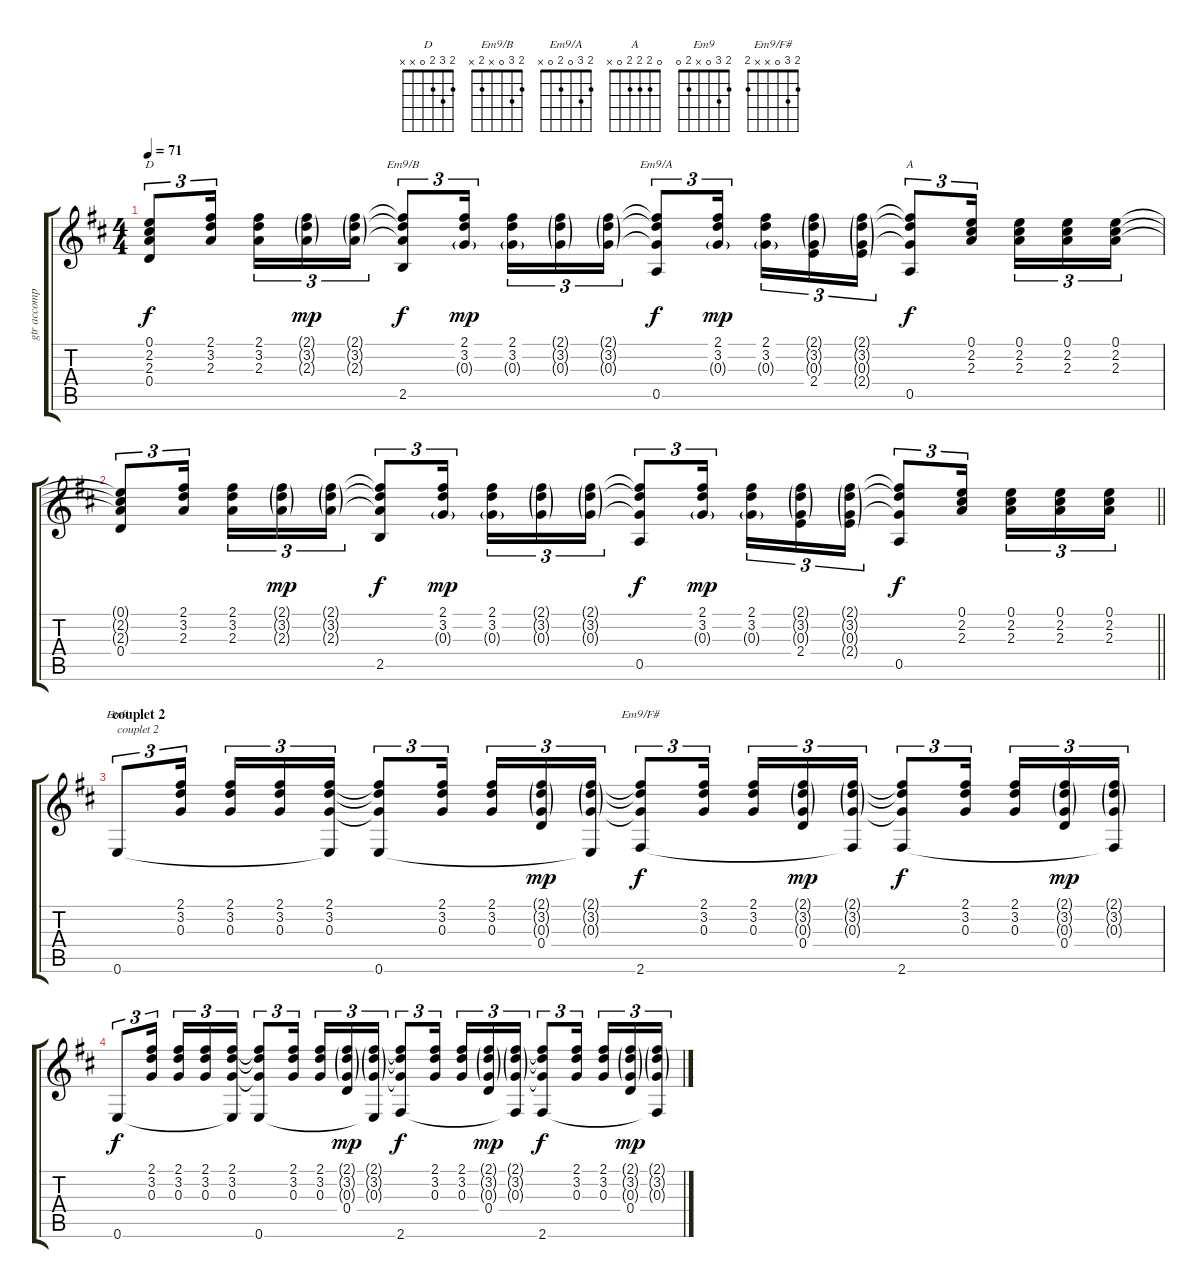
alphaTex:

\track ("gtr accompagnement" "gtr accomp") {instrument acousticguitarnylon}
\staff {score tabs}
\tuning (E4 B3 G3 D3 A2 E2) {hide}
\chord ("D" 2 3 2 0 x x)
\chord ("Em9/B" 2 3 0 x 2 x)
\chord ("Em9/A" 2 3 0 2 0 x)
\chord ("A" 0 2 2 2 0 x)
\chord ("Em9" 2 3 0 x 2 0)
\chord ("Em9/F#" 2 3 0 x x 2)
\ts (4 4)
\tempo 71
\clef g2
\ks d
(0.1{t} 2.2{t} 2.3{t} 0.4).8{tu (3 2) ch "D" dy f} (2.1 3.2 2.3).16{tu (3 2)} (2.1 3.2 2.3).16{tu (3 2)} (2.1{g} 3.2{g} 2.3{g}).16{tu (3 2) dy mp} (2.1{g} 3.2{g} 2.3{g}).16{tu (3 2)} (2.1{t} 3.2{t} 2.3{t} 2.5).8{tu (3 2) ch "Em9/B" dy f} (2.1 3.2 0.3{g}).16{tu (3 2) dy mp} (2.1 3.2 0.3{g}).16{tu (3 2)} (2.1{g} 3.2{g} 0.3{g}).16{tu (3 2)} (2.1{g} 3.2{g} 0.3{g}).16{tu (3 2)} (2.1{t} 3.2{t} 0.3{t} 0.5).8{tu (3 2) ch "Em9/A" dy f} (2.1 3.2 0.3{g}).16{tu (3 2) dy mp} (2.1 3.2 0.3{g}).16{tu (3 2)} (2.1{g} 3.2{g} 0.3{g} 2.4).16{tu (3 2)} (2.1{g} 3.2{g} 0.3{g} 2.4{g}).16{tu (3 2)} (2.1{t} 3.2{t} 0.3{t} 0.5).8{tu (3 2) ch "A" dy f} (0.1 2.2 2.3).16{tu (3 2)} (0.1 2.2 2.3).16{tu (3 2)} (0.1 2.2 2.3).16{tu (3 2)} (0.1 2.2 2.3).16{tu (3 2)} |
\barLineRight lightlight
(0.1{t} 2.2{t} 2.3{t} 0.4).8{tu (3 2)} (2.1 3.2 2.3).16{tu (3 2)} (2.1 3.2 2.3).16{tu (3 2)} (2.1{g} 3.2{g} 2.3{g}).16{tu (3 2) dy mp} (2.1{g} 3.2{g} 2.3{g}).16{tu (3 2)} (2.1{t} 3.2{t} 2.3{t} 2.5).8{tu (3 2) dy f} (2.1 3.2 0.3{g}).16{tu (3 2) dy mp} (2.1 3.2 0.3{g}).16{tu (3 2)} (2.1{g} 3.2{g} 0.3{g}).16{tu (3 2)} (2.1{g} 3.2{g} 0.3{g}).16{tu (3 2)} (2.1{t} 3.2{t} 0.3{t} 0.5).8{tu (3 2) dy f} (2.1 3.2 0.3{g}).16{tu (3 2) dy mp} (2.1 3.2 0.3{g}).16{tu (3 2)} (2.1{g} 3.2{g} 0.3{g} 2.4).16{tu (3 2)} (2.1{g} 3.2{g} 0.3{g} 2.4{g}).16{tu (3 2)} (2.1{t} 3.2{t} 0.3{t} 0.5).8{tu (3 2) dy f} (0.1 2.2 2.3).16{tu (3 2)} (0.1 2.2 2.3).16{tu (3 2)} (0.1 2.2 2.3).16{tu (3 2)} (0.1 2.2 2.3).16{tu (3 2)} |
\section ("" "couplet 2")
0.6.8{tu (3 2) ch "Em9" txt "couplet 2"} (2.1 3.2 0.3).16{tu (3 2)} (2.1 3.2 0.3).16{tu (3 2)} (2.1 3.2 0.3).16{tu (3 2)} (2.1 3.2 0.3 0.6{t}).16{tu (3 2)} (2.1{t} 3.2{t} 0.3{t} 0.6).8{tu (3 2)} (2.1 3.2 0.3).16{tu (3 2)} (2.1 3.2 0.3).16{tu (3 2)} (2.1{g} 3.2{g} 0.3{g} 0.4).16{tu (3 2) dy mp} (2.1{g} 3.2{g} 0.3{g} 0.6{t}).16{tu (3 2)} (2.1{t} 3.2{t} 0.3{t} 2.6).8{tu (3 2) ch "Em9/F#" dy f} (2.1 3.2 0.3).16{tu (3 2)} (2.1 3.2 0.3).16{tu (3 2)} (2.1{g} 3.2{g} 0.3{g} 0.4).16{tu (3 2) dy mp} (2.1{g} 3.2{g} 0.3{g} 2.6{t}).16{tu (3 2)} (2.1{t} 3.2{t} 0.3{t} 2.6).8{tu (3 2) dy f} (2.1 3.2 0.3).16{tu (3 2)} (2.1 3.2 0.3).16{tu (3 2)} (2.1{g} 3.2{g} 0.3{g} 0.4).16{tu (3 2) dy mp} (2.1{g} 3.2{g} 0.3{g} 2.6{t}).16{tu (3 2)} |
0.6.8{tu (3 2) dy f} (2.1 3.2 0.3).16{tu (3 2)} (2.1 3.2 0.3).16{tu (3 2)} (2.1 3.2 0.3).16{tu (3 2)} (2.1 3.2 0.3 0.6{t}).16{tu (3 2)} (2.1{t} 3.2{t} 0.3{t} 0.6).8{tu (3 2)} (2.1 3.2 0.3).16{tu (3 2)} (2.1 3.2 0.3).16{tu (3 2)} (2.1{g} 3.2{g} 0.3{g} 0.4).16{tu (3 2) dy mp} (2.1{g} 3.2{g} 0.3{g} 0.6{t}).16{tu (3 2)} (2.1{t} 3.2{t} 0.3{t} 2.6).8{tu (3 2) dy f} (2.1 3.2 0.3).16{tu (3 2)} (2.1 3.2 0.3).16{tu (3 2)} (2.1{g} 3.2{g} 0.3{g} 0.4).16{tu (3 2) dy mp} (2.1{g} 3.2{g} 0.3{g} 2.6{t}).16{tu (3 2)} (2.1{t} 3.2{t} 0.3{t} 2.6).8{tu (3 2) dy f} (2.1 3.2 0.3).16{tu (3 2)} (2.1 3.2 0.3).16{tu (3 2)} (2.1{g} 3.2{g} 0.3{g} 0.4).16{tu (3 2) dy mp} (2.1{g} 3.2{g} 0.3{g} 2.6{t}).16{tu (3 2)}
